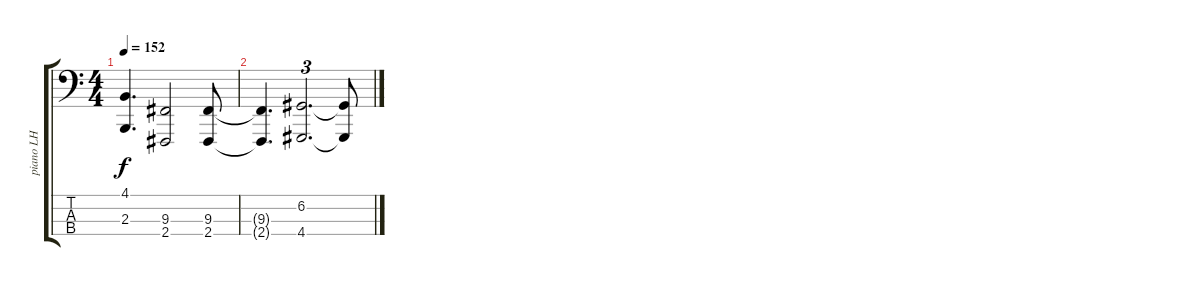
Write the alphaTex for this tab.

\track ("piano LH" "piano LH") {instrument acousticgrandpiano}
\staff {score tabs}
\tuning (G2 D2 A1 E1) {hide}
\ts (4 4)
\tempo 152
\clef f4
\ks c
(4.1{t} 2.3{t}).4{d dy f} (9.3 2.4).2 (9.3 2.4).8 |
(9.3{t} 2.4{t}).4{d} (6.2 4.4).2{d tu (3 2)} (6.2{t} 4.4{t}).8
